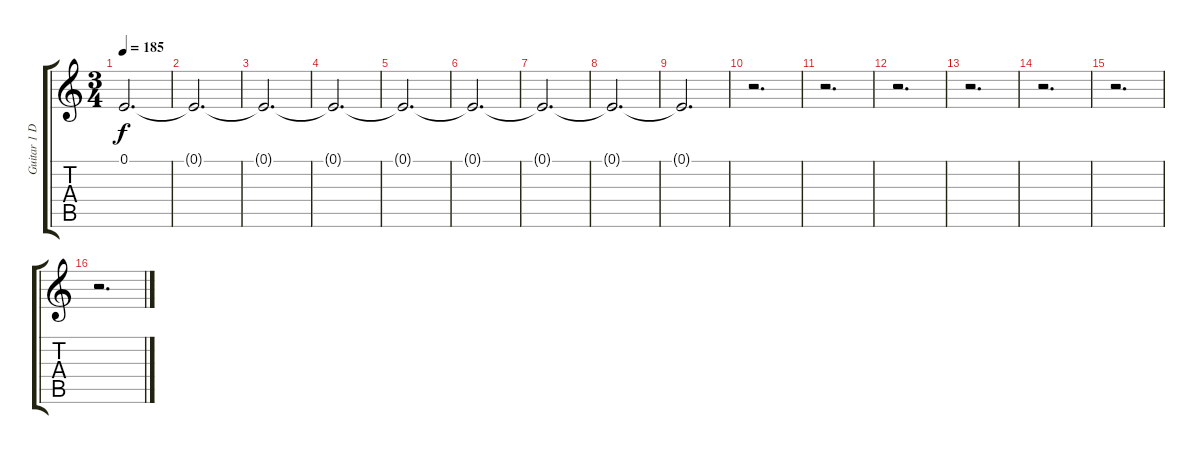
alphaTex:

\track ("Guitar 1 Doubler" "Guitar 1 D") {instrument lead2sawtooth}
\staff {score tabs}
\tuning (E4 B3 G3 D3 A2 E2) {hide}
\ts (3 4)
\tempo 185
\clef g2
\ks c
0.1{t}.2{d dy f} |
0.1{t}.2{d} |
0.1{t}.2{d} |
0.1{t}.2{d} |
0.1{t}.2{d} |
0.1{t}.2{d} |
0.1{t}.2{d} |
0.1{t}.2{d} |
0.1{t}.2{d} |
r.2{d} |
r.2{d} |
r.2{d} |
r.2{d} |
r.2{d} |
r.2{d} |
r.2{d}
